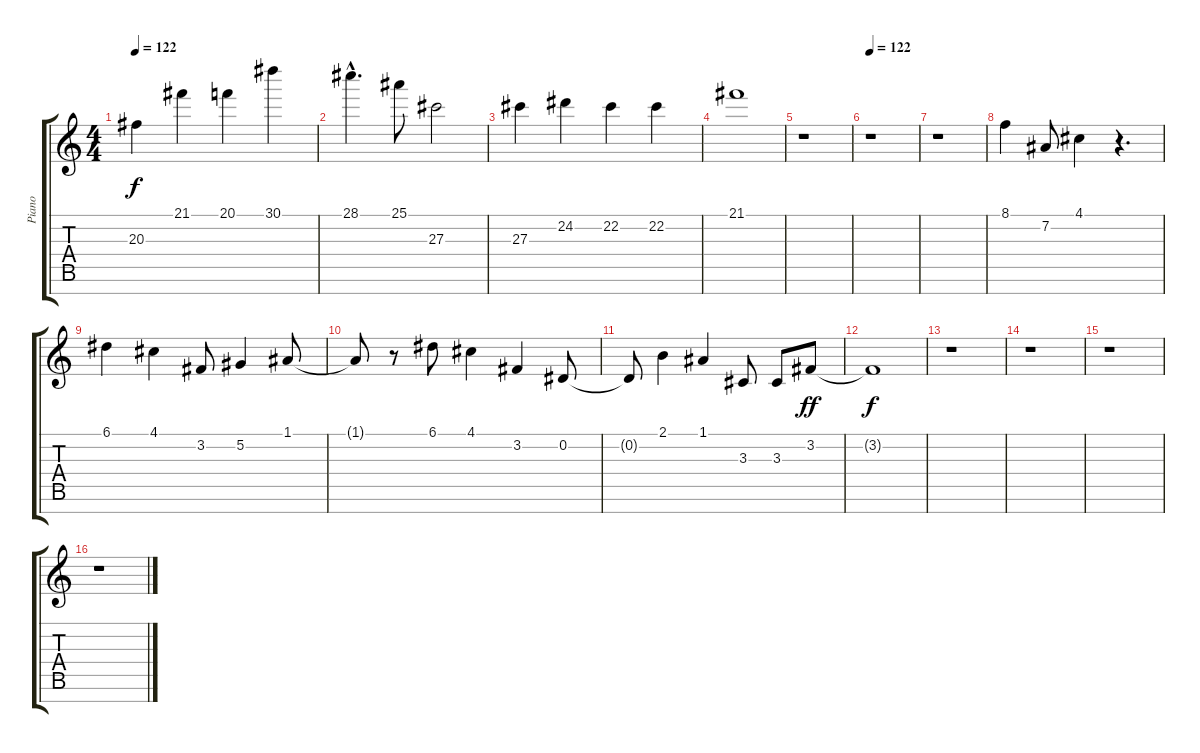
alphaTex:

\track ("Piano" "Piano") {instrument acousticgrandpiano}
\staff {score tabs}
\tuning (A4 Eb4 Bb3 Gb3 Db3 Ab2 Eb2) {hide}
\ts (4 4)
\tempo 122
\tempo 84
\tempo 122
\clef g2
\ks c
20.3.4{dy f instrument acousticgrandpiano} 21.1.4 20.1.4 30.1.4 |
28.1{hac}.4{d} 25.1.8 27.3.2 |
27.3.4 24.2.4 22.2.4 22.2.4 |
21.1.1 |
r.1 |
\tempo 122
r.1 |
r.1 |
8.1.4{volume 13 balance 8} 7.2.8 4.1.4 r.4{d} |
6.1.4 4.1.4 3.2.8 5.2.4 1.1.8 |
1.1{t}.8 r.8 6.1.8 4.1.4 3.2.4 0.2.8 |
0.2{t}.8 2.1.4 1.1.4 3.3.8 3.3.8 3.2.8{dy ff} |
3.2{t}.1{dy f} |
r.1 |
r.1 |
r.1 |
r.1
